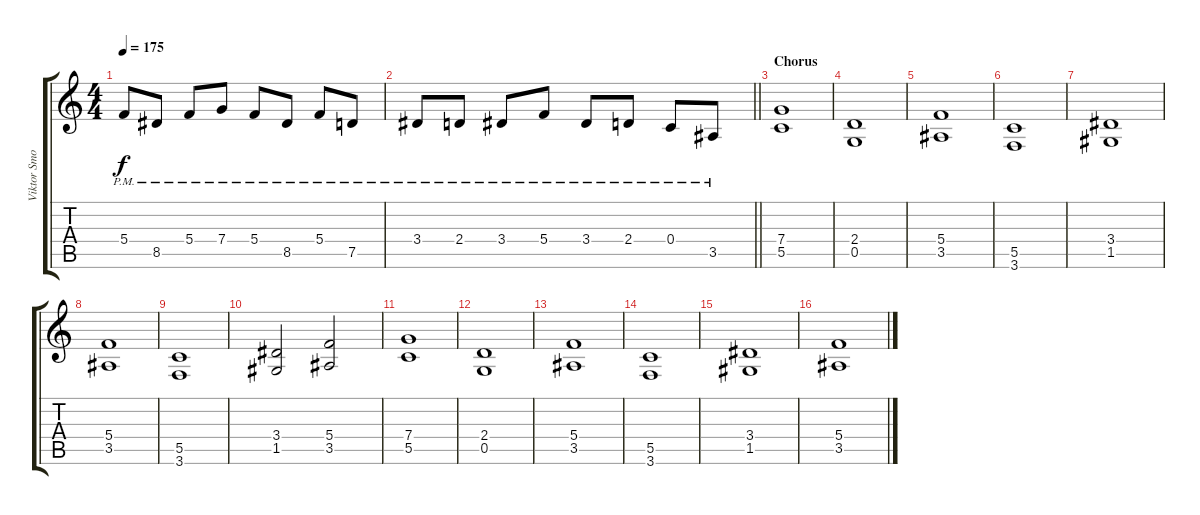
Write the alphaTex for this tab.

\track ("Viktor Smolski" "Viktor Smo") {instrument distortionguitar}
\staff {score tabs}
\tuning (D4 A3 F3 C3 G2 D2) {hide}
\ts (4 4)
\tempo 175
\clef g2
\ks c
5.4{pm}.8{dy f} 8.5{pm}.8 5.4{pm}.8 7.4{pm}.8 5.4{pm}.8 8.5{pm}.8 5.4{pm}.8 7.5{pm}.8 |
\barLineRight lightlight
3.4{pm}.8 2.4{pm}.8 3.4{pm}.8 5.4{pm}.8 3.4{pm}.8 2.4{pm}.8 0.4{pm}.8 3.5{pm}.8 |
\section ("" "Chorus")
(7.4 5.5).1 |
(2.4 0.5).1 |
(5.4 3.5).1 |
(5.5 3.6).1 |
(3.4 1.5).1 |
(5.4 3.5).1 |
(5.5 3.6).1 |
(3.4 1.5).2 (5.4 3.5).2 |
(7.4 5.5).1 |
(2.4 0.5).1 |
(5.4 3.5).1 |
(5.5 3.6).1 |
(3.4 1.5).1 |
(5.4 3.5).1
